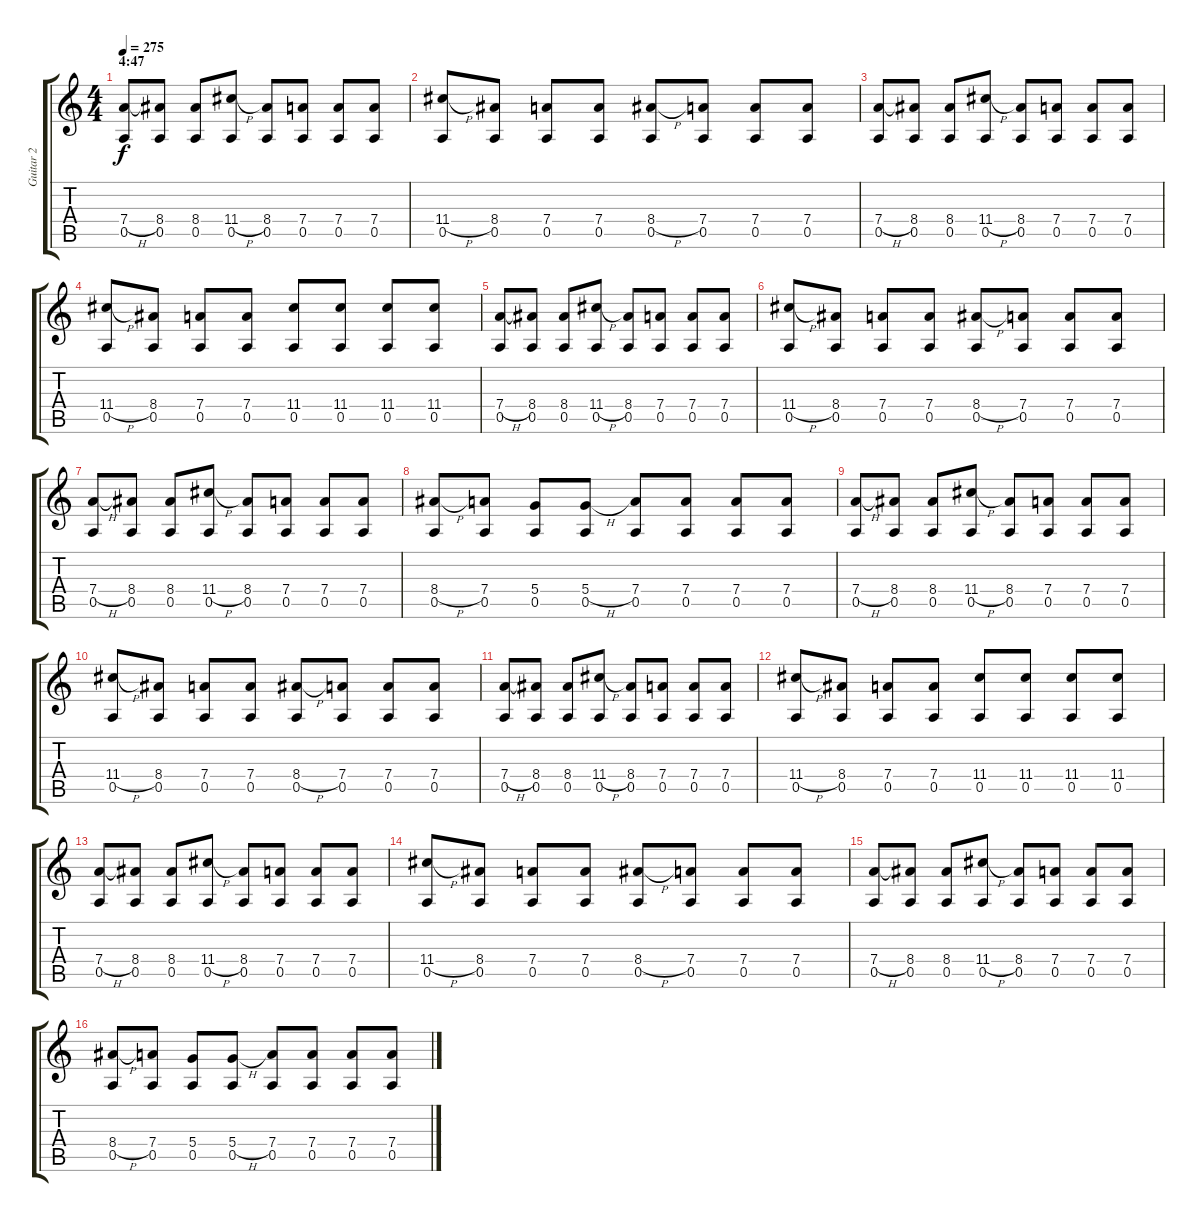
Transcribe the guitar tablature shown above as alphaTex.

\track ("Guitar 2" "Guitar 2") {instrument distortionguitar}
\staff {score tabs}
\tuning (E4 B3 G3 D3 A2 E2) {hide}
\ts (4 4)
\section ("" "4:47")
\tempo 275
\clef g2
\ks c
(7.4{h} 0.5).8{dy f} (8.4 0.5).8 (8.4 0.5).8 (11.4{h} 0.5).8 (8.4 0.5).8 (7.4 0.5).8 (7.4 0.5).8 (7.4 0.5).8 |
(11.4{h} 0.5).8 (8.4 0.5).8 (7.4 0.5).8 (7.4 0.5).8 (8.4{h} 0.5).8 (7.4 0.5).8 (7.4 0.5).8 (7.4 0.5).8 |
(7.4{h} 0.5).8 (8.4 0.5).8 (8.4 0.5).8 (11.4{h} 0.5).8 (8.4 0.5).8 (7.4 0.5).8 (7.4 0.5).8 (7.4 0.5).8 |
(11.4{h} 0.5).8 (8.4 0.5).8 (7.4 0.5).8 (7.4 0.5).8 (11.4 0.5).8 (11.4 0.5).8 (11.4 0.5).8 (11.4 0.5).8 |
(7.4{h} 0.5).8 (8.4 0.5).8 (8.4 0.5).8 (11.4{h} 0.5).8 (8.4 0.5).8 (7.4 0.5).8 (7.4 0.5).8 (7.4 0.5).8 |
(11.4{h} 0.5).8 (8.4 0.5).8 (7.4 0.5).8 (7.4 0.5).8 (8.4{h} 0.5).8 (7.4 0.5).8 (7.4 0.5).8 (7.4 0.5).8 |
(7.4{h} 0.5).8 (8.4 0.5).8 (8.4 0.5).8 (11.4{h} 0.5).8 (8.4 0.5).8 (7.4 0.5).8 (7.4 0.5).8 (7.4 0.5).8 |
(8.4{h} 0.5).8 (7.4 0.5).8 (5.4 0.5).8 (5.4{h} 0.5).8 (7.4 0.5).8 (7.4 0.5).8 (7.4 0.5).8 (7.4 0.5).8 |
(7.4{h} 0.5).8 (8.4 0.5).8 (8.4 0.5).8 (11.4{h} 0.5).8 (8.4 0.5).8 (7.4 0.5).8 (7.4 0.5).8 (7.4 0.5).8 |
(11.4{h} 0.5).8 (8.4 0.5).8 (7.4 0.5).8 (7.4 0.5).8 (8.4{h} 0.5).8 (7.4 0.5).8 (7.4 0.5).8 (7.4 0.5).8 |
(7.4{h} 0.5).8 (8.4 0.5).8 (8.4 0.5).8 (11.4{h} 0.5).8 (8.4 0.5).8 (7.4 0.5).8 (7.4 0.5).8 (7.4 0.5).8 |
(11.4{h} 0.5).8 (8.4 0.5).8 (7.4 0.5).8 (7.4 0.5).8 (11.4 0.5).8 (11.4 0.5).8 (11.4 0.5).8 (11.4 0.5).8 |
(7.4{h} 0.5).8 (8.4 0.5).8 (8.4 0.5).8 (11.4{h} 0.5).8 (8.4 0.5).8 (7.4 0.5).8 (7.4 0.5).8 (7.4 0.5).8 |
(11.4{h} 0.5).8 (8.4 0.5).8 (7.4 0.5).8 (7.4 0.5).8 (8.4{h} 0.5).8 (7.4 0.5).8 (7.4 0.5).8 (7.4 0.5).8 |
(7.4{h} 0.5).8 (8.4 0.5).8 (8.4 0.5).8 (11.4{h} 0.5).8 (8.4 0.5).8 (7.4 0.5).8 (7.4 0.5).8 (7.4 0.5).8 |
(8.4{h} 0.5).8 (7.4 0.5).8 (5.4 0.5).8 (5.4{h} 0.5).8 (7.4 0.5).8 (7.4 0.5).8 (7.4 0.5).8 (7.4 0.5).8
